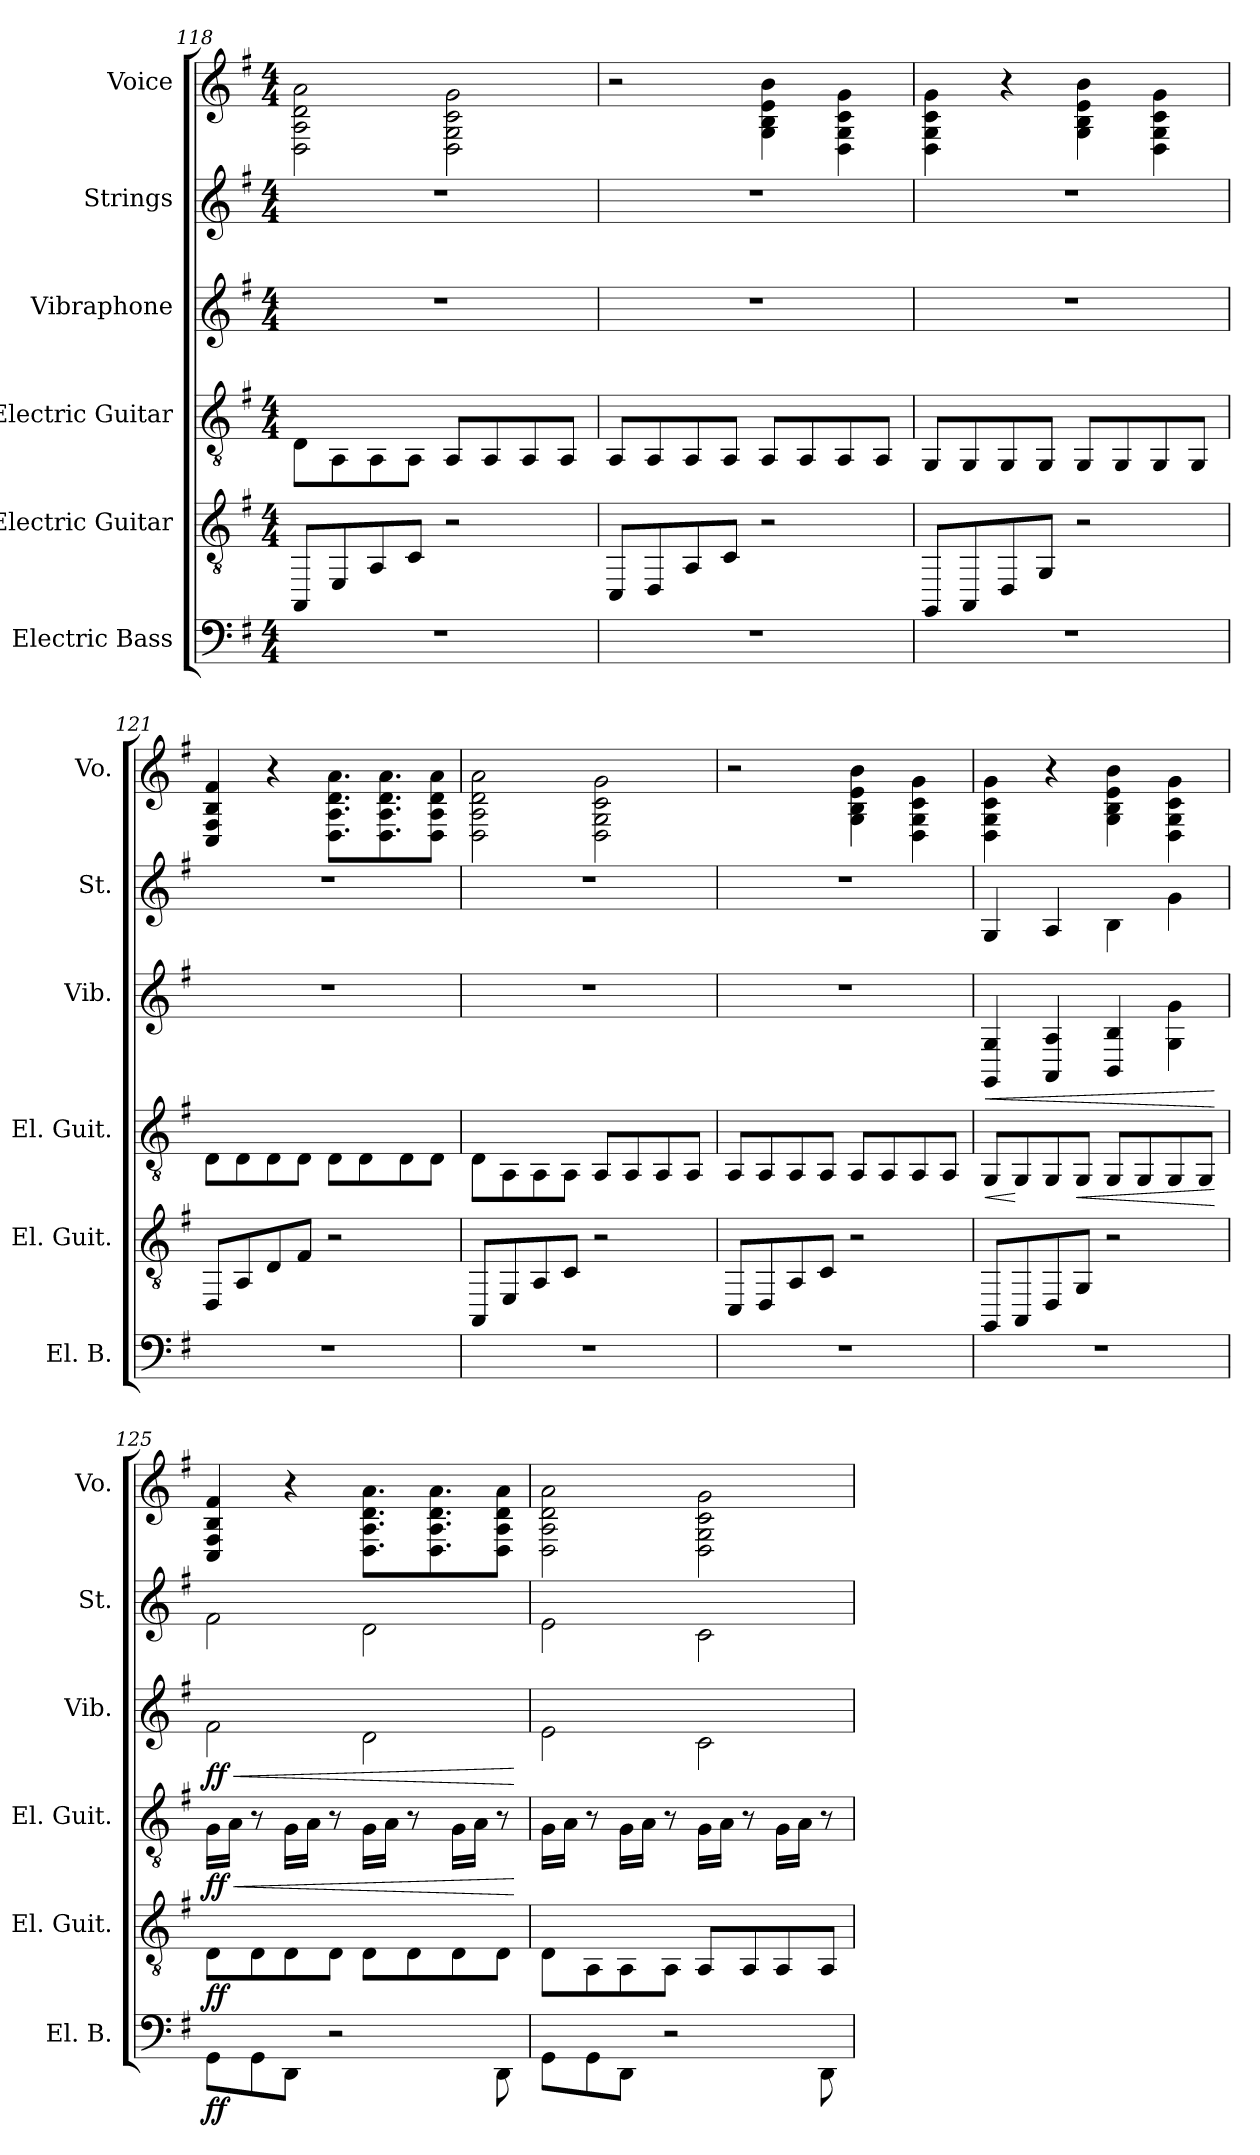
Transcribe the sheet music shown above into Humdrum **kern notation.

**kern	**dynam	**kern	**dynam	**kern	**dynam	**kern	**dynam	**kern	**kern
*part6	*part6	*part5	*part5	*part4	*part4	*part3	*part3	*part2	*part1
*staff6	*staff6	*staff5	*staff5	*staff4	*staff4	*staff3	*staff3	*staff2	*staff1
*I"Electric Bass	*	*I"Electric Guitar	*	*I"Electric Guitar	*	*I"Vibraphone	*	*I"Strings	*I"Voice
*I'El. B.	*	*I'El. Guit.	*	*I'El. Guit.	*	*I'Vib.	*	*I'St.	*I'Vo.
*clefF4	*	*clefGv2	*	*clefGv2	*	*clefG2	*	*clefG2	*clefG2
*k[f#]	*	*k[f#]	*	*k[f#]	*	*k[f#]	*	*k[f#]	*k[f#]
*M4/4	*	*M4/4	*	*M4/4	*	*M4/4	*	*M4/4	*M4/4
=118	=118	=118	=118	=118	=118	=118	=118	=118	=118
1r	.	8AAA/L	.	8D\L	.	1r	.	1r	2D\ 2A\ 2d\ 2a\
.	.	8EE/	.	8AA\	.	.	.	.	.
.	.	8AA/	.	8AA\	.	.	.	.	.
.	.	8C/J	.	8AA\J	.	.	.	.	.
.	.	2r	.	8AA/L	.	.	.	.	2D\ 2G\ 2c\ 2g\
.	.	.	.	8AA/	.	.	.	.	.
.	.	.	.	8AA/	.	.	.	.	.
.	.	.	.	8AA/J	.	.	.	.	.
=119	=119	=119	=119	=119	=119	=119	=119	=119	=119
1r	.	8CC/L	.	8AA/L	.	1r	.	1r	2r
.	.	8DD/	.	8AA/	.	.	.	.	.
.	.	8AA/	.	8AA/	.	.	.	.	.
.	.	8C/J	.	8AA/J	.	.	.	.	.
.	.	2r	.	8AA/L	.	.	.	.	4G\ 4B\ 4e\ 4b\
.	.	.	.	8AA/	.	.	.	.	.
.	.	.	.	8AA/	.	.	.	.	4D\ 4G\ 4c\ 4g\
.	.	.	.	8AA/J	.	.	.	.	.
!!LO:LB:g=z
=120	=120	=120	=120	=120	=120	=120	=120	=120	=120
1r	.	8GGG/L	.	8GG/L	.	1r	.	1r	4D\ 4G\ 4c\ 4g\
.	.	8AAA/	.	8GG/	.	.	.	.	.
.	.	8DD/	.	8GG/	.	.	.	.	4r
.	.	8GG/J	.	8GG/J	.	.	.	.	.
.	.	2r	.	8GG/L	.	.	.	.	4G\ 4B\ 4e\ 4b\
.	.	.	.	8GG/	.	.	.	.	.
.	.	.	.	8GG/	.	.	.	.	4D\ 4G\ 4c\ 4g\
.	.	.	.	8GG/J	.	.	.	.	.
=121	=121	=121	=121	=121	=121	=121	=121	=121	=121
1r	.	8DD/L	.	8D\L	.	1r	.	1r	4C/ 4F#/ 4B/ 4f#/
.	.	8AA/	.	8D\	.	.	.	.	.
.	.	8D/	.	8D\	.	.	.	.	4r
.	.	8F#/J	.	8D\J	.	.	.	.	.
.	.	2r	.	8D\L	.	.	.	.	8.D\ 8.A\ 8.d\ 8.a\L
.	.	.	.	8D\	.	.	.	.	.
.	.	.	.	.	.	.	.	.	8.D\ 8.A\ 8.d\ 8.a\
.	.	.	.	8D\	.	.	.	.	.
.	.	.	.	8D\J	.	.	.	.	8D\ 8A\ 8d\ 8a\J
=122	=122	=122	=122	=122	=122	=122	=122	=122	=122
1r	.	8AAA/L	.	8D\L	.	1r	.	1r	2D\ 2A\ 2d\ 2a\
.	.	8EE/	.	8AA\	.	.	.	.	.
.	.	8AA/	.	8AA\	.	.	.	.	.
.	.	8C/J	.	8AA\J	.	.	.	.	.
.	.	2r	.	8AA/L	.	.	.	.	2D\ 2G\ 2c\ 2g\
.	.	.	.	8AA/	.	.	.	.	.
.	.	.	.	8AA/	.	.	.	.	.
.	.	.	.	8AA/J	.	.	.	.	.
=123	=123	=123	=123	=123	=123	=123	=123	=123	=123
1r	.	8CC/L	.	8AA/L	.	1r	.	1r	2r
.	.	8DD/	.	8AA/	.	.	.	.	.
.	.	8AA/	.	8AA/	.	.	.	.	.
.	.	8C/J	.	8AA/J	.	.	.	.	.
.	.	2r	.	8AA/L	.	.	.	.	4G\ 4B\ 4e\ 4b\
.	.	.	.	8AA/	.	.	.	.	.
.	.	.	.	8AA/	.	.	.	.	4D\ 4G\ 4c\ 4g\
.	.	.	.	8AA/J	.	.	.	.	.
!!LO:PB:g=z
=124	=124	=124	=124	=124	=124	=124	=124	=124	=124
!	!	!	!	!	!LO:HP:b	!	!LO:HP:b	!	!
1r	.	8GGG/L	.	8GG/L	<	4GG/ 4G/	<	4G/	4D\ 4G\ 4c\ 4g\
.	.	8AAA/	.	8GG/	[	.	.	.	.
.	.	8DD/	.	8GG/	.	4AA/ 4A/	.	4A/	4r
!	!	!	!	!	!LO:HP:b	!	!	!	!
.	.	8GG/J	.	8GG/J	<	.	.	.	.
.	.	2r	.	8GG/L	.	4BB/ 4B/	.	4B\	4G\ 4B\ 4e\ 4b\
.	.	.	.	8GG/	.	.	.	.	.
.	.	.	.	8GG/	.	4G\ 4g\	.	4g\	4D\ 4G\ 4c\ 4g\
.	.	.	.	8GG/J	.	.	.	.	.
.	.	.	.	.	[	.	[	.	.
=125	=125	=125	=125	=125	=125	=125	=125	=125	=125
!	!LO:DY:b	!	!LO:DY:b	!	!LO:HP:b	!	!LO:HP:b	!	!
!	!	!	!	!	!LO:DY:n=1:b	!	!LO:DY:n=1:b	!	!
8GG\L	ff	8D\L	ff	16G\LL	< ff	2f#\	< ff	2f#\	4C/ 4F#/ 4B/ 4f#/
.	.	.	.	16A\JJ	.	.	.	.	.
8GG\	.	8D\	.	8r	.	.	.	.	.
8DD\J	.	8D\	.	16G\LL	.	.	.	.	4r
.	.	.	.	16A\JJ	.	.	.	.	.
2r	.	8D\J	.	8r	.	.	.	.	.
.	.	8D\L	.	16G\LL	.	2d\	.	2d\	8.D\ 8.A\ 8.d\ 8.a\L
.	.	.	.	16A\JJ	.	.	.	.	.
.	.	8D\	.	8r	.	.	.	.	.
.	.	.	.	.	.	.	.	.	8.D\ 8.A\ 8.d\ 8.a\
.	.	8D\	.	16G\LL	.	.	.	.	.
.	.	.	.	16A\JJ	.	.	.	.	.
8DD\	.	8D\J	.	8r	.	.	.	.	8D\ 8A\ 8d\ 8a\J
.	.	.	.	.	[	.	[	.	.
=126	=126	=126	=126	=126	=126	=126	=126	=126	=126
8GG\L	.	8D\L	.	16G\LL	.	2e\	.	2e\	2D\ 2A\ 2d\ 2a\
.	.	.	.	16A\JJ	.	.	.	.	.
8GG\	.	8AA\	.	8r	.	.	.	.	.
8DD\J	.	8AA\	.	16G\LL	.	.	.	.	.
.	.	.	.	16A\JJ	.	.	.	.	.
2r	.	8AA\J	.	8r	.	.	.	.	.
.	.	8AA/L	.	16G\LL	.	2c\	.	2c\	2D\ 2G\ 2c\ 2g\
.	.	.	.	16A\JJ	.	.	.	.	.
.	.	8AA/	.	8r	.	.	.	.	.
.	.	8AA/	.	16G\LL	.	.	.	.	.
.	.	.	.	16A\JJ	.	.	.	.	.
8DD\	.	8AA/J	.	8r	.	.	.	.	.
=	=	=	=	=	=	=	=	=	=
*-	*-	*-	*-	*-	*-	*-	*-	*-	*-
